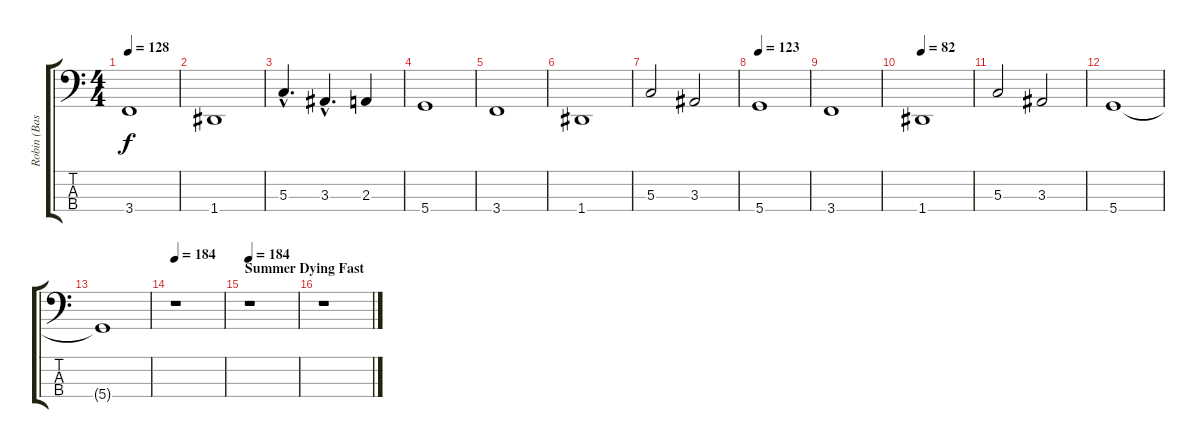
\track ("Robin (Bass)" "Robin (Bas") {instrument electricbasspick}
\staff {score tabs}
\tuning (F2 C2 G1 D1) {hide}
\ts (4 4)
\tempo 128
\clef f4
\ks c
3.4.1{dy f} |
1.4.1 |
5.3{hac}.4{d} 3.3{hac}.4{d} 2.3.4 |
5.4.1 |
3.4.1 |
1.4.1 |
5.3.2 3.3.2 |
\tempo 123
5.4.1 |
3.4.1 |
\tempo 82
1.4.1 |
5.3.2 3.3.2 |
5.4.1 |
5.4{t}.1 |
\tempo 184
r.1 |
\section ("" "Summer Dying Fast")
\tempo 184
r.1 |
r.1
